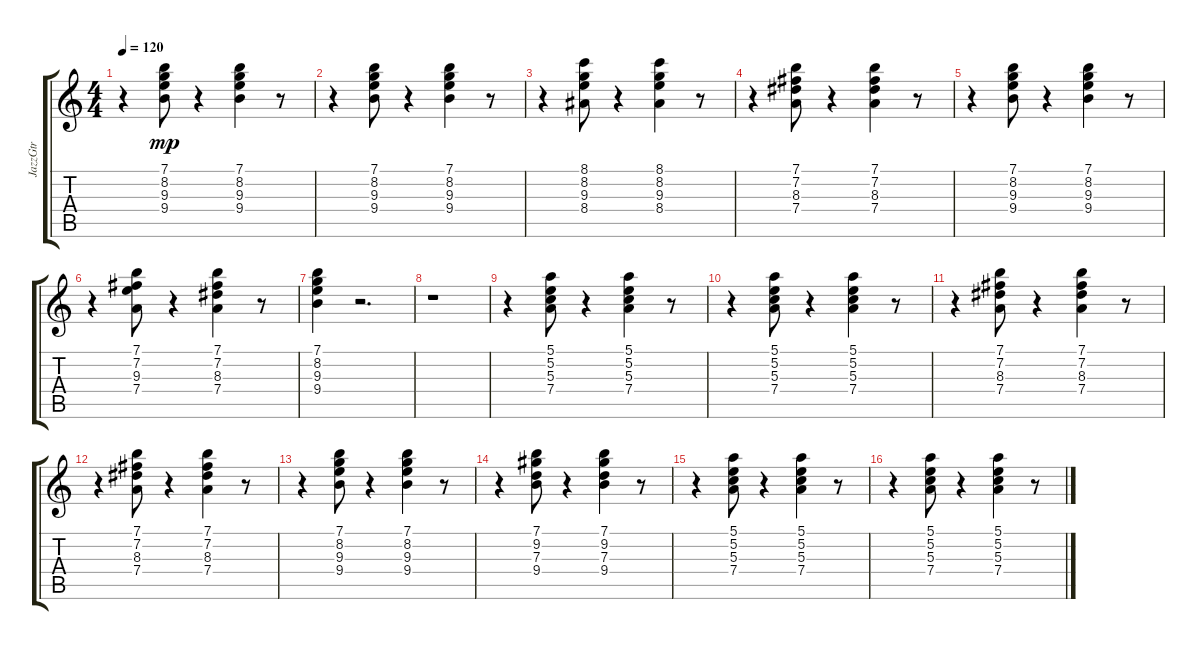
\track ("JazzGtr" "JazzGtr") {instrument electricguitarjazz}
\staff {score tabs}
\tuning (E4 B3 G3 D3 A2 E2) {hide}
\ts (4 4)
\tempo 120
\clef g2
\ks c
r.4{dy mp} (7.1 8.2 9.3 9.4).8 r.4 (7.1 8.2 9.3 9.4).4 r.8 |
r.4 (7.1 8.2 9.3 9.4).8 r.4 (7.1 8.2 9.3 9.4).4 r.8 |
r.4 (8.1 8.2 9.3 8.4).8 r.4 (8.1 8.2 9.3 8.4).4 r.8 |
r.4 (7.1 7.2 8.3 7.4).8 r.4 (7.1 7.2 8.3 7.4).4 r.8 |
r.4 (7.1 8.2 9.3 9.4).8 r.4 (7.1 8.2 9.3 9.4).4 r.8 |
r.4 (7.1 7.2 9.3 7.4).8 r.4 (7.1 7.2 8.3 7.4).4 r.8 |
(7.1 8.2 9.3 9.4).4 r.2{d} |
r.1 |
r.4 (5.1 5.2 5.3 7.4).8 r.4 (5.1 5.2 5.3 7.4).4 r.8 |
r.4 (5.1 5.2 5.3 7.4).8 r.4 (5.1 5.2 5.3 7.4).4 r.8 |
r.4 (7.1 7.2 8.3 7.4).8 r.4 (7.1 7.2 8.3 7.4).4 r.8 |
r.4 (7.1 7.2 8.3 7.4).8 r.4 (7.1 7.2 8.3 7.4).4 r.8 |
r.4 (7.1 8.2 9.3 9.4).8 r.4 (7.1 8.2 9.3 9.4).4 r.8 |
r.4 (7.1 9.2 7.3 9.4).8 r.4 (7.1 9.2 7.3 9.4).4 r.8 |
r.4 (5.1 5.2 5.3 7.4).8 r.4 (5.1 5.2 5.3 7.4).4 r.8 |
r.4 (5.1 5.2 5.3 7.4).8 r.4 (5.1 5.2 5.3 7.4).4 r.8
